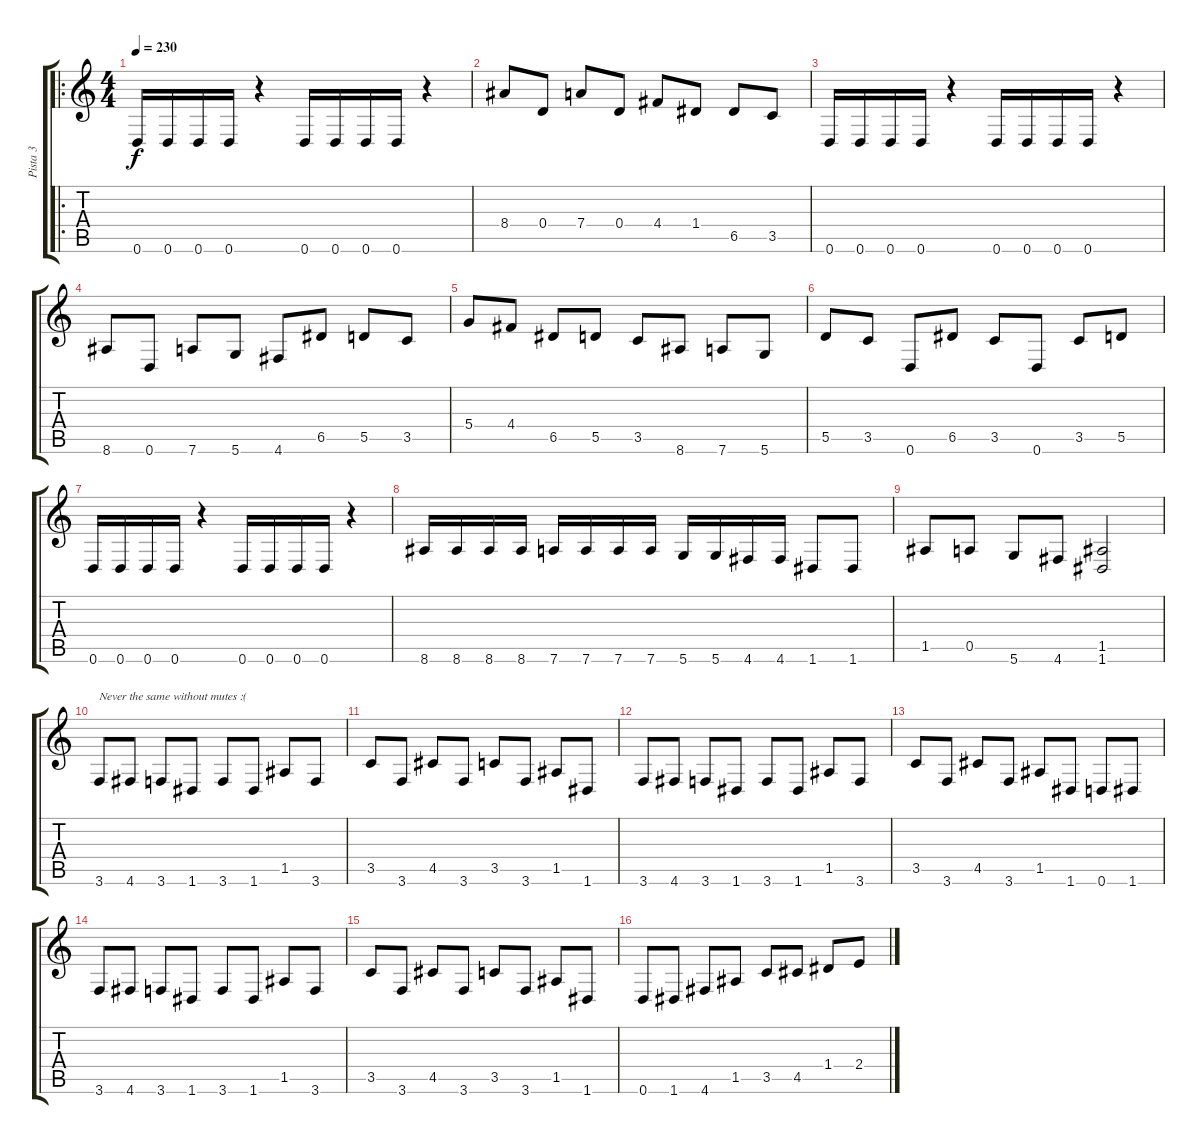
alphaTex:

\track ("Pista 3" "Pista 3") {instrument distortionguitar}
\staff {score tabs}
\tuning (E4 B3 G3 D3 A2 D2) {hide}
\ro
\ts (4 4)
\tempo 230
\clef g2
\ks c
0.6.16{dy f} 0.6.16 0.6.16 0.6.16 r.4 0.6.16 0.6.16 0.6.16 0.6.16 r.4 |
8.4.8 0.4.8 7.4.8 0.4.8 4.4.8 1.4.8 6.5.8 3.5.8 |
0.6.16 0.6.16 0.6.16 0.6.16 r.4 0.6.16 0.6.16 0.6.16 0.6.16 r.4 |
8.6.8 0.6.8 7.6.8 5.6.8 4.6.8 6.5.8 5.5.8 3.5.8 |
5.4.8 4.4.8 6.5.8 5.5.8 3.5.8 8.6.8 7.6.8 5.6.8 |
5.5.8 3.5.8 0.6.8 6.5.8 3.5.8 0.6.8 3.5.8 5.5.8 |
0.6.16 0.6.16 0.6.16 0.6.16 r.4 0.6.16 0.6.16 0.6.16 0.6.16 r.4 |
8.6.16 8.6.16 8.6.16 8.6.16 7.6.16 7.6.16 7.6.16 7.6.16 5.6.16 5.6.16 4.6.16 4.6.16 1.6.8 1.6.8 |
1.5.8 0.5.8 5.6.8 4.6.8 (1.5 1.6).2 |
3.6.8{txt "Never the same without mutes :("} 4.6.8 3.6.8 1.6.8 3.6.8 1.6.8 1.5.8 3.6.8 |
3.5.8 3.6.8 4.5.8 3.6.8 3.5.8 3.6.8 1.5.8 1.6.8 |
3.6.8 4.6.8 3.6.8 1.6.8 3.6.8 1.6.8 1.5.8 3.6.8 |
3.5.8 3.6.8 4.5.8 3.6.8 1.5.8 1.6.8 0.6.8 1.6.8 |
3.6.8 4.6.8 3.6.8 1.6.8 3.6.8 1.6.8 1.5.8 3.6.8 |
3.5.8 3.6.8 4.5.8 3.6.8 3.5.8 3.6.8 1.5.8 1.6.8 |
0.6.8 1.6.8 4.6.8 1.5.8 3.5.8 4.5.8 1.4.8 2.4.8
